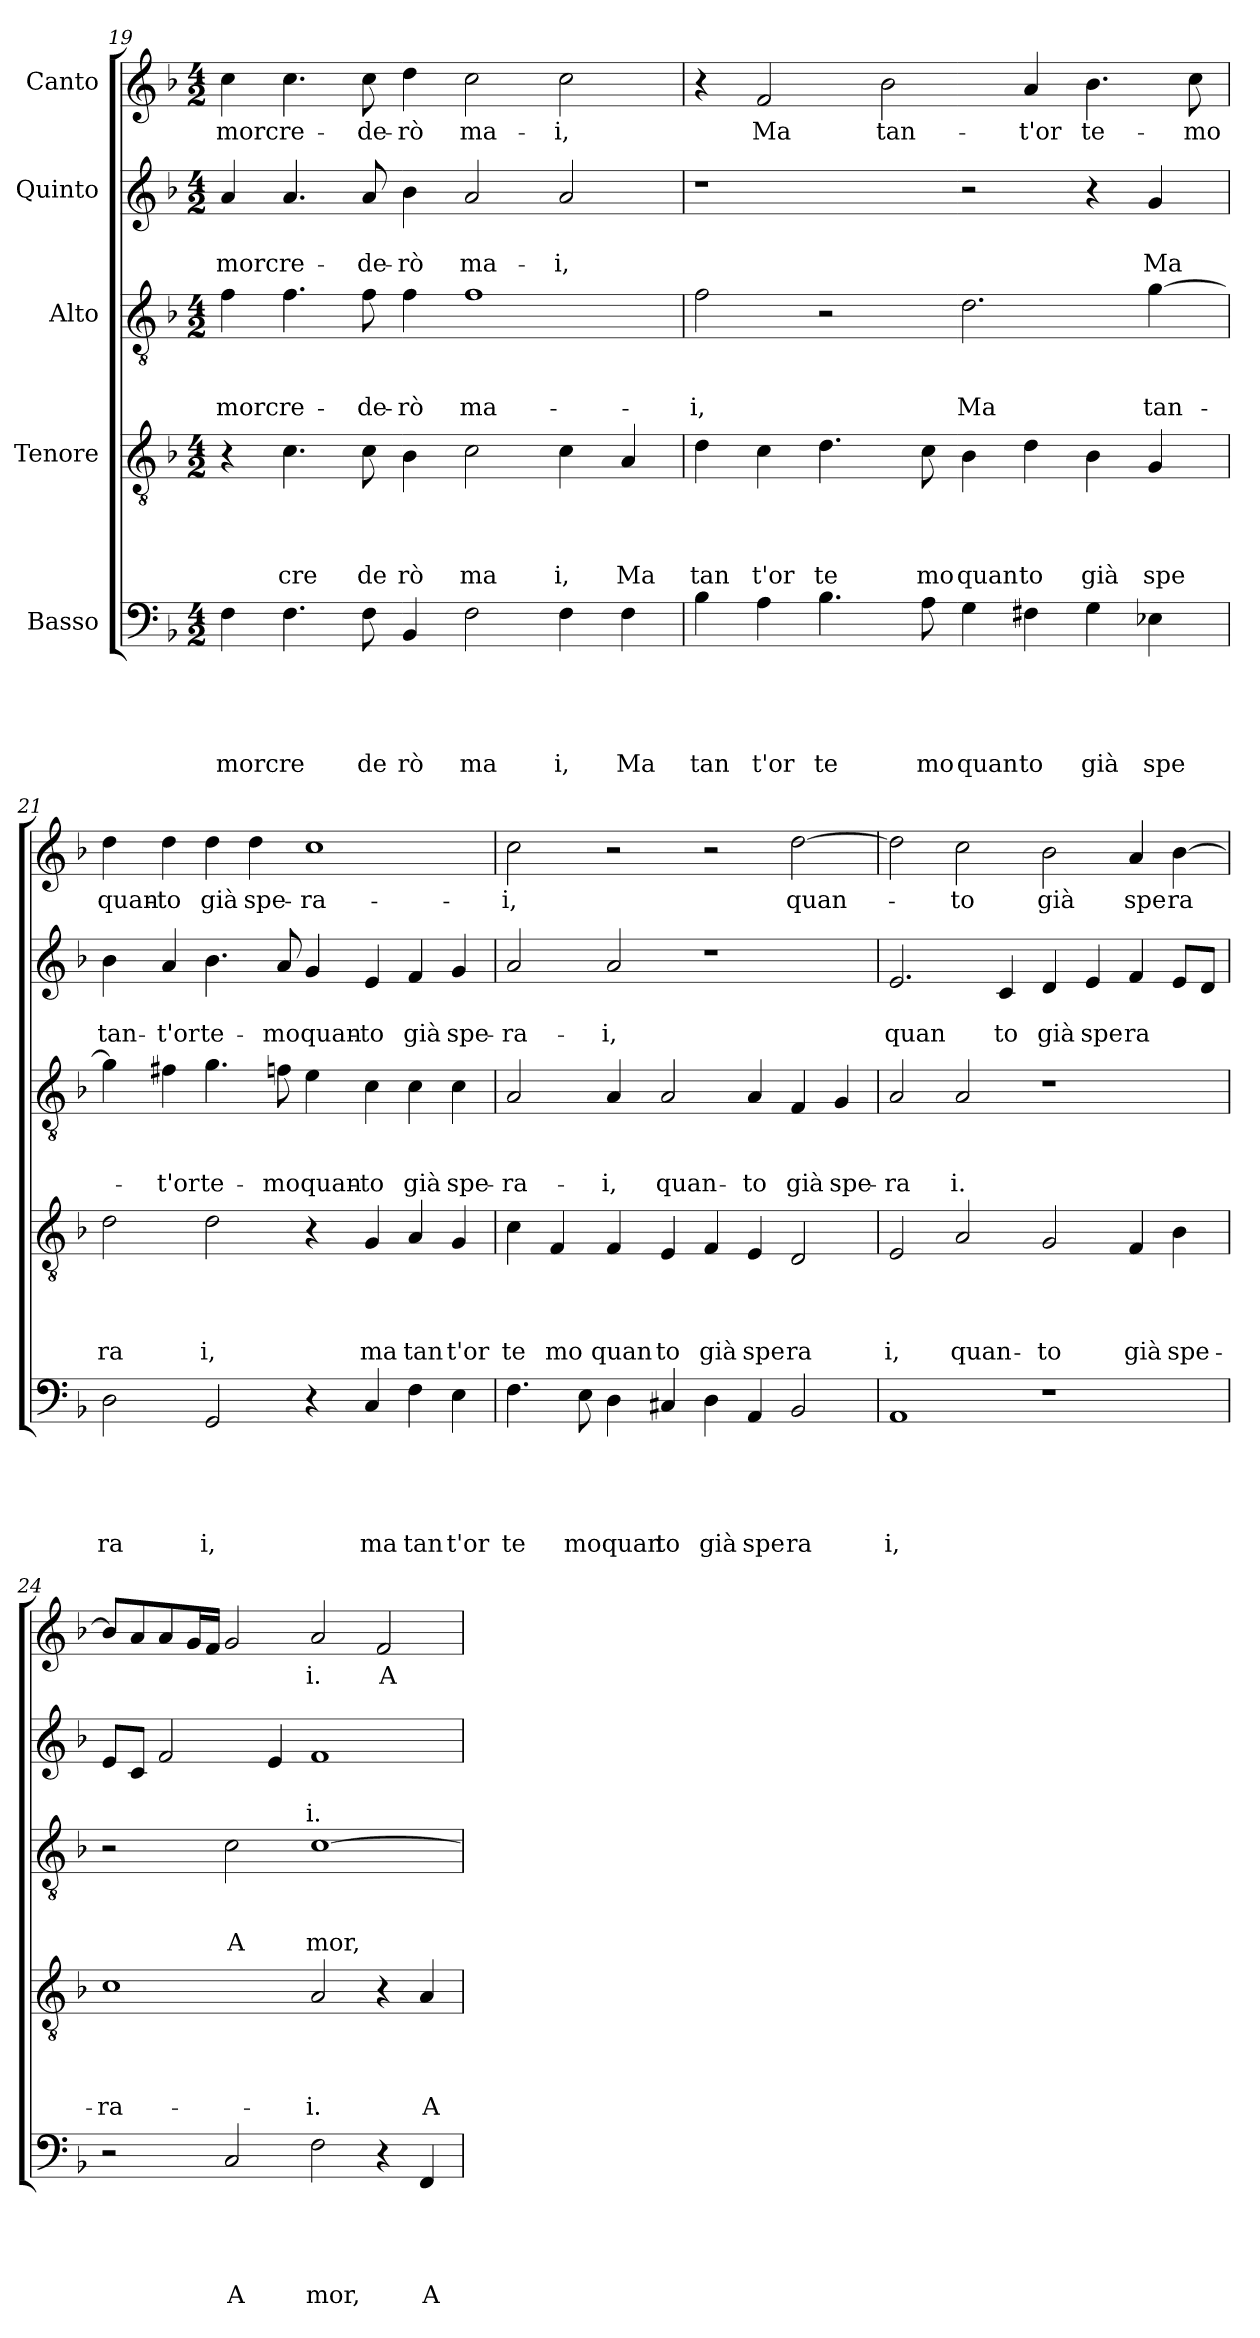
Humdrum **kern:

**kern	**text	**text	**text	**text	**text	**kern	**text	**text	**text	**text	**kern	**text	**text	**text	**kern	**text	**text	**kern	**text
*part5	*part5	*part5	*part5	*part5	*part5	*part4	*part4	*part4	*part4	*part4	*part3	*part3	*part3	*part3	*part2	*part2	*part2	*part1	*part1
*staff5	*staff5	*staff5	*staff5	*staff5	*staff5	*staff4	*staff4	*staff4	*staff4	*staff4	*staff3	*staff3	*staff3	*staff3	*staff2	*staff2	*staff2	*staff1	*staff1
*I"Basso	*	*	*	*	*	*I"Tenore	*	*	*	*	*I"Alto	*	*	*	*I"Quinto	*	*	*I"Canto	*
!!LO:LB:g=z
*clefF4	*	*	*	*	*	*clefGv2	*	*	*	*	*clefGv2	*	*	*	*clefG2	*	*	*clefG2	*
*k[b-]	*	*	*	*	*	*k[b-]	*	*	*	*	*k[b-]	*	*	*	*k[b-]	*	*	*k[b-]	*
*F:	*	*	*	*	*	*F:	*	*	*	*	*F:	*	*	*	*F:	*	*	*F:	*
*M4/2	*	*	*	*	*	*M4/2	*	*	*	*	*M4/2	*	*	*	*M4/2	*	*	*M4/2	*
=19	=19	=19	=19	=19	=19	=19	=19	=19	=19	=19	=19	=19	=19	=19	=19	=19	=19	=19	=19
!	!	!	!	!	!LO:LY:b	!	!	!	!	!	!	!	!	!LO:LY:b	!	!	!LO:LY:b	!	!LO:LY:b
4F\	.	.	.	.	-morcre	4r	.	.	.	.	4f\	.	.	-morcre-	4a/	.	-morcre-	4cc\	-morcre-
!	!	!	!	!	!	!	!	!	!	!LO:LY:b	!	!	!	!	!	!	!	!	!
4.F\	.	.	.	.	.	4.c\	.	.	.	cre	4.f\	.	.	.	4.a/	.	.	4.cc\	.
!	!	!	!	!	!LO:LY:b	!	!	!	!	!LO:LY:b	!	!	!	!LO:LY:b	!	!	!LO:LY:b	!	!LO:LY:b
8F\	.	.	.	.	de	8c\	.	.	.	de	8f\	.	.	-de-	8a/	.	-de-	8cc\	-de-
!	!	!	!	!	!LO:LY:b	!	!	!	!	!LO:LY:b	!	!	!	!LO:LY:b	!	!	!LO:LY:b	!	!LO:LY:b
4BB-/	.	.	.	.	rò	4B-\	.	.	.	rò	4f\	.	.	-rò	4b-\	.	-rò	4dd\	-rò
!	!	!	!	!	!LO:LY:b	!	!	!	!	!LO:LY:b	!	!	!	!LO:LY:b	!	!	!LO:LY:b	!	!LO:LY:b
2F\	.	.	.	.	ma	2c\	.	.	.	ma	1f	.	.	ma-	2a/	.	ma-	2cc\	ma-
!	!	!	!	!	!LO:LY:b	!	!	!	!	!LO:LY:b	!	!	!	!	!	!	!LO:LY:b	!	!LO:LY:b
4F\	.	.	.	.	i,	4c\	.	.	.	i,	.	.	.	.	2a/	.	-i,	2cc\	-i,
!	!	!	!	!	!LO:LY:b	!	!	!	!	!LO:LY:b	!	!	!	!	!	!	!	!	!
4F\	.	.	.	.	Ma	4A/	.	.	.	Ma	.	.	.	.	.	.	.	.	.
=20	=20	=20	=20	=20	=20	=20	=20	=20	=20	=20	=20	=20	=20	=20	=20	=20	=20	=20	=20
!	!	!	!	!	!LO:LY:b	!	!	!	!	!LO:LY:b	!	!	!	!LO:LY:b	!	!	!	!	!
4B-\	.	.	.	.	tan	4d\	.	.	.	tan	2f\	.	.	-i,	1r	.	.	4r	.
!	!	!	!	!	!LO:LY:b	!	!	!	!	!LO:LY:b	!	!	!	!	!	!	!	!	!LO:LY:b
4A\	.	.	.	.	t'or	4c\	.	.	.	t'or	.	.	.	.	.	.	.	2f/	Ma
!	!	!	!	!	!LO:LY:b	!	!	!	!	!LO:LY:b	!	!	!	!	!	!	!	!	!
4.B-\	.	.	.	.	te	4.d\	.	.	.	te	2r	.	.	.	.	.	.	.	.
!	!	!	!	!	!	!	!	!	!	!	!	!	!	!	!	!	!	!	!LO:LY:b
.	.	.	.	.	.	.	.	.	.	.	.	.	.	.	.	.	.	2b-\	tan-
!	!	!	!	!	!LO:LY:b	!	!	!	!	!LO:LY:b	!	!	!	!	!	!	!	!	!
8A\	.	.	.	.	mo	8c\	.	.	.	mo	.	.	.	.	.	.	.	.	.
!	!	!	!	!	!LO:LY:b	!	!	!	!	!LO:LY:b	!	!	!	!LO:LY:b	!	!	!	!	!
4G\	.	.	.	.	quan	4B-\	.	.	.	quan	2.d\	.	.	Ma	2r	.	.	.	.
!	!	!	!	!	!LO:LY:b	!	!	!	!	!LO:LY:b	!	!	!	!	!	!	!	!	!LO:LY:b
4F#X\	.	.	.	.	to	4d\	.	.	.	to	.	.	.	.	.	.	.	4a/	-t'or
!	!	!	!	!	!LO:LY:b	!	!	!	!	!LO:LY:b	!	!	!	!	!	!	!	!	!LO:LY:b
4G\	.	.	.	.	già	4B-\	.	.	.	già	.	.	.	.	4r	.	.	4.b-\	te-
!	!	!	!	!	!LO:LY:b	!	!	!	!	!LO:LY:b	!	!	!	!LO:LY:b	!	!	!LO:LY:b	!	!
4E-X\	.	.	.	.	spe	4G/	.	.	.	spe	[>4g\	.	.	tan-	4g/	.	Ma	.	.
!	!	!	!	!	!	!	!	!	!	!	!	!	!	!	!	!	!	!	!LO:LY:b
.	.	.	.	.	.	.	.	.	.	.	.	.	.	.	.	.	.	8cc\	-mo
=21	=21	=21	=21	=21	=21	=21	=21	=21	=21	=21	=21	=21	=21	=21	=21	=21	=21	=21	=21
!	!	!	!	!	!LO:LY:b	!	!	!	!	!LO:LY:b	!	!	!	!	!	!	!LO:LY:b	!	!LO:LY:b
2D\	.	.	.	.	ra	2d\	.	.	.	ra	4g\]	.	.	.	4b-\	.	tan-	4dd\	quan-
!	!	!	!	!	!	!	!	!	!	!	!	!	!	!LO:LY:b	!	!	!LO:LY:b	!	!LO:LY:b
.	.	.	.	.	.	.	.	.	.	.	4f#X\	.	.	-t'or	4a/	.	-t'or	4dd\	-to
!	!	!	!	!	!LO:LY:b	!	!	!	!	!LO:LY:b	!	!	!	!LO:LY:b	!	!	!LO:LY:b	!	!LO:LY:b
2GG/	.	.	.	.	i,	2d\	.	.	.	i,	4.g\	.	.	te-	4.b-\	.	te-	4dd\	già
!	!	!	!	!	!	!	!	!	!	!	!	!	!	!	!	!	!	!	!LO:LY:b
.	.	.	.	.	.	.	.	.	.	.	.	.	.	.	.	.	.	4dd\	spe-
!	!	!	!	!	!	!	!	!	!	!	!	!	!	!LO:LY:b	!	!	!LO:LY:b	!	!
.	.	.	.	.	.	.	.	.	.	.	8fn\	.	.	-mo	8a/	.	-mo	.	.
!	!	!	!	!	!	!	!	!	!	!	!	!	!	!LO:LY:b	!	!	!LO:LY:b	!	!LO:LY:b
4r	.	.	.	.	.	4r	.	.	.	.	4e\	.	.	quan-	4g/	.	quan-	1cc	-ra-
!	!	!	!	!	!LO:LY:b	!	!	!	!	!LO:LY:b	!	!	!	!LO:LY:b	!	!	!LO:LY:b	!	!
4C/	.	.	.	.	ma	4G/	.	.	.	ma	4c\	.	.	-to	4e/	.	-to	.	.
!	!	!	!	!	!LO:LY:b	!	!	!	!	!LO:LY:b	!	!	!	!LO:LY:b	!	!	!LO:LY:b	!	!
4F\	.	.	.	.	tan	4A/	.	.	.	tan	4c\	.	.	già	4f/	.	già	.	.
!	!	!	!	!	!LO:LY:b	!	!	!	!	!LO:LY:b	!	!	!	!LO:LY:b	!	!	!LO:LY:b	!	!
4E\	.	.	.	.	t'or	4G/	.	.	.	t'or	4c\	.	.	spe-	4g/	.	spe-	.	.
=22	=22	=22	=22	=22	=22	=22	=22	=22	=22	=22	=22	=22	=22	=22	=22	=22	=22	=22	=22
!	!	!	!	!	!LO:LY:b	!	!	!	!	!LO:LY:b	!	!	!	!LO:LY:b	!	!	!LO:LY:b	!	!LO:LY:b
4.F\	.	.	.	.	te	4c\	.	.	.	te	2A/	.	.	-ra-	2a/	.	-ra-	2cc\	-i,
!	!	!	!	!	!	!	!	!	!	!LO:LY:b	!	!	!	!	!	!	!	!	!
.	.	.	.	.	.	4F/	.	.	.	mo	.	.	.	.	.	.	.	.	.
!	!	!	!	!	!LO:LY:b	!	!	!	!	!	!	!	!	!	!	!	!	!	!
8E\	.	.	.	.	mo	.	.	.	.	.	.	.	.	.	.	.	.	.	.
!	!	!	!	!	!LO:LY:b	!	!	!	!	!LO:LY:b	!	!	!	!LO:LY:b	!	!	!LO:LY:b	!	!
4D\	.	.	.	.	quan	4F/	.	.	.	quan	4A/	.	.	-i,	2a/	.	-i,	2r	.
!	!	!	!	!	!LO:LY:b	!	!	!	!	!LO:LY:b	!	!	!	!LO:LY:b	!	!	!	!	!
4C#X/	.	.	.	.	to	4E/	.	.	.	to	2A/	.	.	quan-	.	.	.	.	.
!	!	!	!	!	!LO:LY:b	!	!	!	!	!LO:LY:b	!	!	!	!	!	!	!	!	!
4D\	.	.	.	.	già	4F/	.	.	.	già	.	.	.	.	1r	.	.	2r	.
!	!	!	!	!	!LO:LY:b	!	!	!	!	!LO:LY:b	!	!	!	!LO:LY:b	!	!	!	!	!
4AA/	.	.	.	.	spe	4E/	.	.	.	spe	4A/	.	.	-to	.	.	.	.	.
!	!	!	!	!	!LO:LY:b	!	!	!	!	!LO:LY:b	!	!	!	!LO:LY:b	!	!	!	!	!LO:LY:b
2BB-/	.	.	.	.	ra	2D/	.	.	.	ra	4F/	.	.	già	.	.	.	[>2dd\	quan-
!	!	!	!	!	!	!	!	!	!	!	!	!	!	!LO:LY:b	!	!	!	!	!
.	.	.	.	.	.	.	.	.	.	.	4G/	.	.	spe-	.	.	.	.	.
!!LO:PB:g=z
=23	=23	=23	=23	=23	=23	=23	=23	=23	=23	=23	=23	=23	=23	=23	=23	=23	=23	=23	=23
!	!	!	!	!	!LO:LY:b	!	!	!	!	!LO:LY:b	!	!	!	!LO:LY:b	!	!	!LO:LY:b	!	!
1AA	.	.	.	.	i,	2E/	.	.	.	i,	2A/	.	.	-ra	2.e/	.	quan	2dd\]	.
!	!	!	!	!	!	!	!	!	!	!LO:LY:b	!	!	!	!LO:LY:b	!	!	!	!	!LO:LY:b
.	.	.	.	.	.	2A/	.	.	.	quan-	2A/	.	.	i.	.	.	.	2cc\	-to
!	!	!	!	!	!	!	!	!	!	!	!	!	!	!	!	!	!LO:LY:b	!	!
.	.	.	.	.	.	.	.	.	.	.	.	.	.	.	4c/	.	to	.	.
!	!	!	!	!	!	!	!	!	!	!LO:LY:b	!	!	!	!	!	!	!LO:LY:b	!	!LO:LY:b
1r	.	.	.	.	.	2G/	.	.	.	-to	1r	.	.	.	4d/	.	già	2b-\	già
!	!	!	!	!	!	!	!	!	!	!	!	!	!	!	!	!	!LO:LY:b	!	!
.	.	.	.	.	.	.	.	.	.	.	.	.	.	.	4e/	.	spe	.	.
!	!	!	!	!	!	!	!	!	!	!LO:LY:b	!	!	!	!	!	!	!LO:LY:b	!	!LO:LY:b
.	.	.	.	.	.	4F/	.	.	.	già	.	.	.	.	4f/	.	ra	4a/	spe
!	!	!	!	!	!	!	!	!	!	!LO:LY:b	!	!	!	!	!	!	!	!	!LO:LY:b
.	.	.	.	.	.	4B-\	.	.	.	spe-	.	.	.	.	8e/L	.	.	[>4b-\	ra
.	.	.	.	.	.	.	.	.	.	.	.	.	.	.	8d/J	.	.	.	.
=24	=24	=24	=24	=24	=24	=24	=24	=24	=24	=24	=24	=24	=24	=24	=24	=24	=24	=24	=24
!	!	!	!	!	!	!	!	!	!	!LO:LY:b	!	!	!	!	!	!	!	!	!
2r	.	.	.	.	.	1c	.	.	.	-ra-	2r	.	.	.	8e/L	.	.	8b-/L]	.
.	.	.	.	.	.	.	.	.	.	.	.	.	.	.	8c/J	.	.	8a/	.
.	.	.	.	.	.	.	.	.	.	.	.	.	.	.	2f/	.	.	8a/	.
.	.	.	.	.	.	.	.	.	.	.	.	.	.	.	.	.	.	16g/L	.
.	.	.	.	.	.	.	.	.	.	.	.	.	.	.	.	.	.	16f/JJ	.
!	!	!	!	!	!LO:LY:b	!	!	!	!	!	!	!	!	!LO:LY:b	!	!	!	!	!
2C/	.	.	.	.	A	.	.	.	.	.	2c\	.	.	A	.	.	.	2g/	.
.	.	.	.	.	.	.	.	.	.	.	.	.	.	.	4e/	.	.	.	.
!	!	!	!	!	!LO:LY:b	!	!	!	!	!LO:LY:b	!	!	!	!LO:LY:b	!	!	!LO:LY:b	!	!LO:LY:b
2F\	.	.	.	.	mor,	2A/	.	.	.	-i.	[>1c	.	.	mor,	1f	.	i.	2a/	i.
!	!	!	!	!	!	!	!	!	!	!	!	!	!	!	!	!	!	!	!LO:LY:b
4r	.	.	.	.	.	4r	.	.	.	.	.	.	.	.	.	.	.	2f/	A
!	!	!	!	!	!LO:LY:b	!	!	!	!	!LO:LY:b	!	!	!	!	!	!	!	!	!
4FF/	.	.	.	.	A	4A/	.	.	.	A-	.	.	.	.	.	.	.	.	.
=	=	=	=	=	=	=	=	=	=	=	=	=	=	=	=	=	=	=	=
*-	*-	*-	*-	*-	*-	*-	*-	*-	*-	*-	*-	*-	*-	*-	*-	*-	*-	*-	*-
